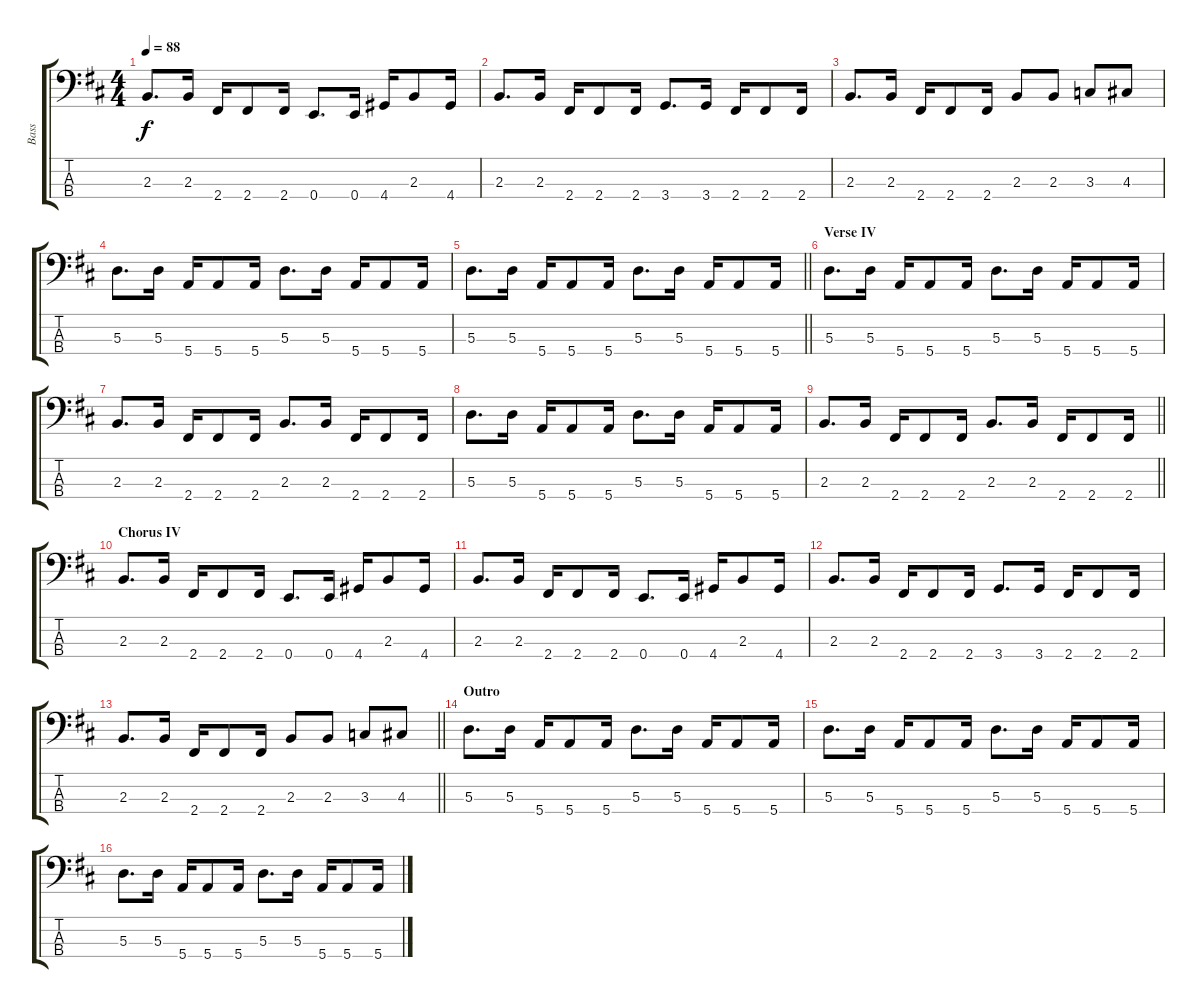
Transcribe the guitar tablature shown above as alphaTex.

\track ("Bass" "Bass") {instrument electricbassfinger}
\staff {score tabs}
\tuning (G2 D2 A1 E1) {hide}
\ts (4 4)
\tempo 88
\clef f4
\ks d
2.3.8{d dy f} 2.3.16 2.4.16 2.4.8 2.4.16 0.4.8{d} 0.4.16 4.4.16 2.3.8 4.4.16 |
2.3.8{d} 2.3.16 2.4.16 2.4.8 2.4.16 3.4.8{d} 3.4.16 2.4.16 2.4.8 2.4.16 |
2.3.8{d} 2.3.16 2.4.16 2.4.8 2.4.16 2.3.8 2.3.8 3.3.8 4.3.8 |
5.3.8{d} 5.3.16 5.4.16 5.4.8 5.4.16 5.3.8{d} 5.3.16 5.4.16 5.4.8 5.4.16 |
\barLineRight lightlight
5.3.8{d} 5.3.16 5.4.16 5.4.8 5.4.16 5.3.8{d} 5.3.16 5.4.16 5.4.8 5.4.16 |
\section ("" "Verse IV")
5.3.8{d} 5.3.16 5.4.16 5.4.8 5.4.16 5.3.8{d} 5.3.16 5.4.16 5.4.8 5.4.16 |
2.3.8{d} 2.3.16 2.4.16 2.4.8 2.4.16 2.3.8{d} 2.3.16 2.4.16 2.4.8 2.4.16 |
5.3.8{d} 5.3.16 5.4.16 5.4.8 5.4.16 5.3.8{d} 5.3.16 5.4.16 5.4.8 5.4.16 |
\barLineRight lightlight
2.3.8{d} 2.3.16 2.4.16 2.4.8 2.4.16 2.3.8{d} 2.3.16 2.4.16 2.4.8 2.4.16 |
\section ("" "Chorus IV")
2.3.8{d} 2.3.16 2.4.16 2.4.8 2.4.16 0.4.8{d} 0.4.16 4.4.16 2.3.8 4.4.16 |
2.3.8{d} 2.3.16 2.4.16 2.4.8 2.4.16 0.4.8{d} 0.4.16 4.4.16 2.3.8 4.4.16 |
2.3.8{d} 2.3.16 2.4.16 2.4.8 2.4.16 3.4.8{d} 3.4.16 2.4.16 2.4.8 2.4.16 |
\barLineRight lightlight
2.3.8{d} 2.3.16 2.4.16 2.4.8 2.4.16 2.3.8 2.3.8 3.3.8 4.3.8 |
\section ("" "Outro")
5.3.8{d} 5.3.16 5.4.16 5.4.8 5.4.16 5.3.8{d} 5.3.16 5.4.16 5.4.8 5.4.16 |
5.3.8{d} 5.3.16 5.4.16 5.4.8 5.4.16 5.3.8{d} 5.3.16 5.4.16 5.4.8 5.4.16 |
5.3.8{d} 5.3.16 5.4.16 5.4.8 5.4.16 5.3.8{d} 5.3.16 5.4.16 5.4.8 5.4.16
